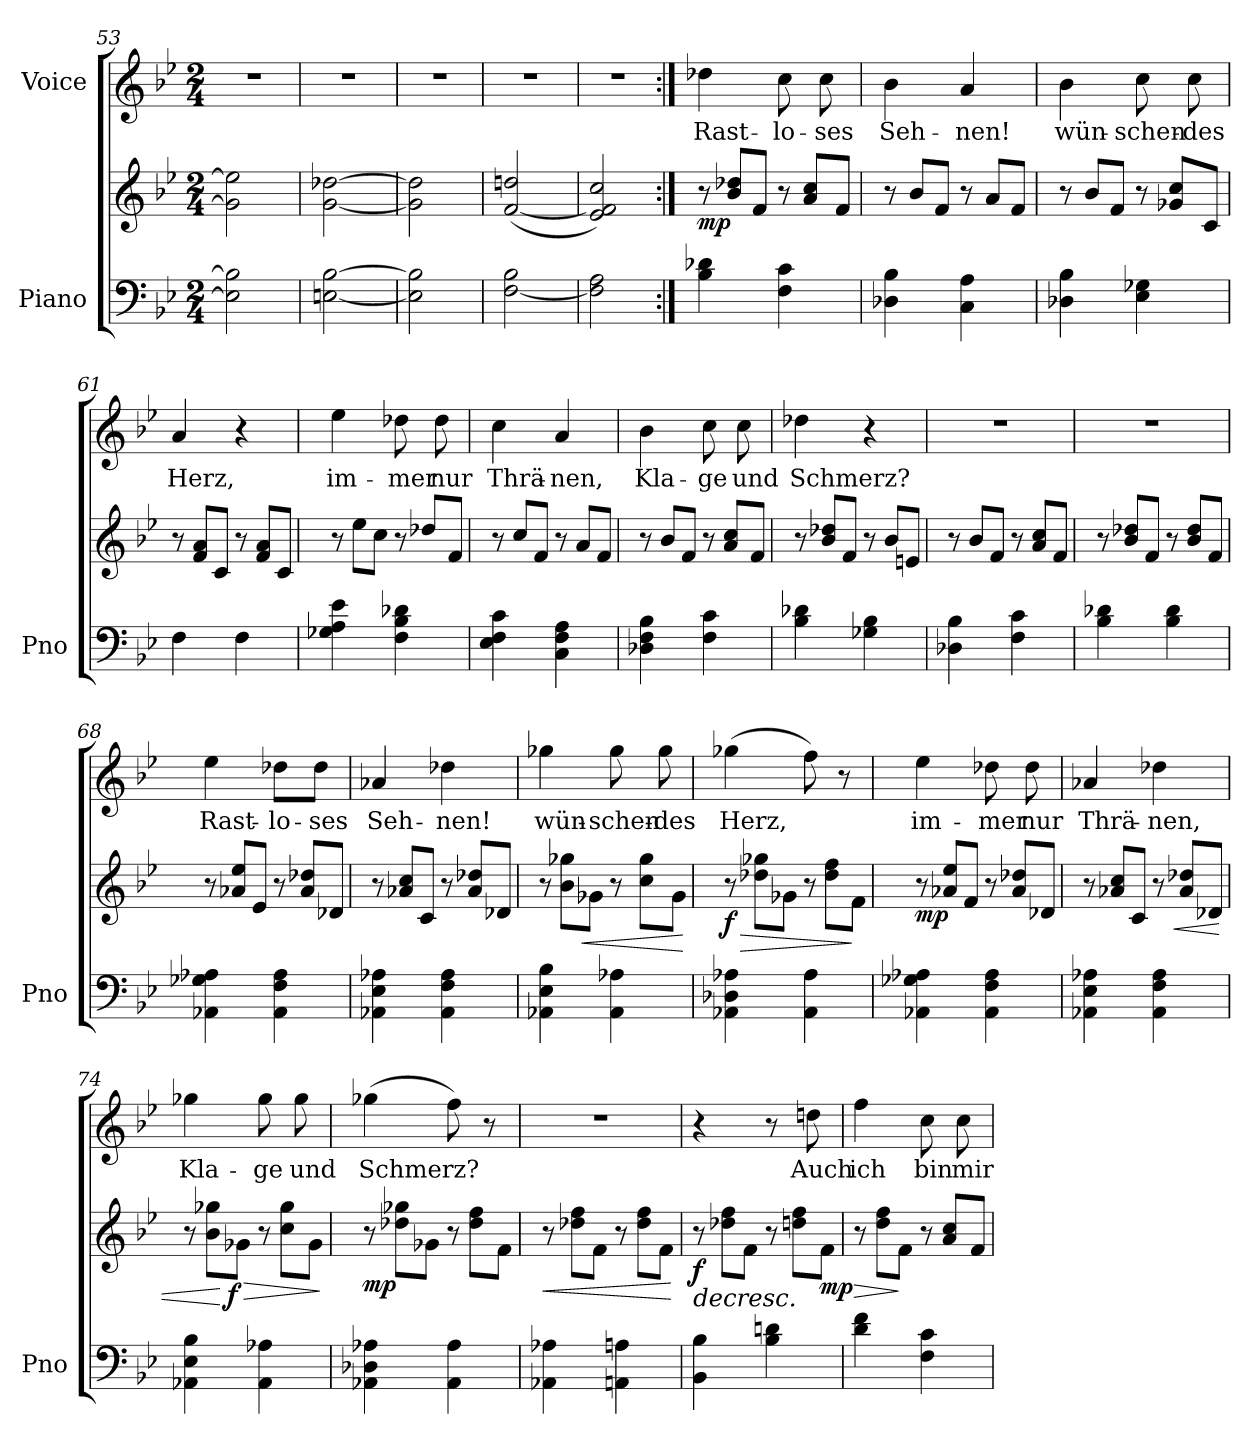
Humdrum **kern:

**kern	**kern	**dynam	**kern	**text
*part2	*part2	*part2	*part1	*part1
*staff3	*staff2	*staff2/3	*staff1	*staff1
*I"Piano	*	*	*I"Voice	*
*I'Pno	*	*	*	*
*clefF4	*clefG2	*	*clefG2	*
*k[b-e-]	*k[b-e-]	*	*k[b-e-]	*
*M2/4	*M2/4	*	*M2/4	*
=53	=53	=53	=53	=53
2E-\] 2B-\]	2g\] 2ee-\]	.	2r	.
=54	=54	=54	=54	=54
[2En\ [2B-\	[2g\ [2dd-X\	.	2r	.
=55	=55	=55	=55	=55
2E\] 2B-\]	2g\] 2dd-\]	.	2r	.
=56	=56	=56	=56	=56
[2F\ 2B-\	(>[2f/ 2ddn/	.	2r	.
=57	=57	=57	=57	=57
2F\] 2A\	2e-/ 2f/] 2cc/)	.	2r	.
!!LO:PB:g=z
=58:|!	=58:|!	=58:|!	=58:|!	=58:|!
*	*Xtuplet	*	*	*
!	!	!LO:DY:b	!	!LO:LY:b
4B-\ 4d-X\	12r	mp	4dd-X\	Rast-
.	12b-/ 12dd-X/L	.	.	.
.	12f/J	.	.	.
!	!	!	!	!LO:LY:b
4F\ 4c\	12r	.	8cc\	-lo-
.	12a/ 12cc/L	.	.	.
!	!	!	!	!LO:LY:b
.	.	.	8cc\	-ses
.	12f/J	.	.	.
=59	=59	=59	=59	=59
!	!	!	!	!LO:LY:b
4D-X\ 4B-\	12r	.	4b-\	Seh-
.	12b-/L	.	.	.
.	12f/J	.	.	.
!	!	!	!	!LO:LY:b
4C\ 4A\	12r	.	4a/	-nen!
.	12a/L	.	.	.
.	12f/J	.	.	.
=60	=60	=60	=60	=60
!	!	!	!	!LO:LY:b
4D-X\ 4B-\	12r	.	4b-\	wün-
.	12b-/L	.	.	.
.	12f/J	.	.	.
!	!	!	!	!LO:LY:b
4E-\ 4G-X\	12r	.	8cc\	-schen-
.	12g-X/ 12cc/L	.	.	.
!	!	!	!	!LO:LY:b
.	.	.	8cc\	-des
.	12c/J	.	.	.
=61	=61	=61	=61	=61
!	!	!	!	!LO:LY:b
4F\	12r	.	4a/	Herz,
.	12f/ 12a/L	.	.	.
.	12c/J	.	.	.
4F\	12r	.	4r	.
.	12f/ 12a/L	.	.	.
.	12c/J	.	.	.
=62	=62	=62	=62	=62
!	!	!	!	!LO:LY:b
4G-X\ 4A\ 4e-\	12r	.	4ee-\	im-
.	12ee-\L	.	.	.
.	12cc\J	.	.	.
!	!	!	!	!LO:LY:b
4F\ 4B-\ 4d-X\	12r	.	8dd-X\	-mer
.	12dd-X/L	.	.	.
!	!	!	!	!LO:LY:b
.	.	.	8dd-\	nur
.	12f/J	.	.	.
!!LO:LB:g=z
=63	=63	=63	=63	=63
!	!	!	!	!LO:LY:b
4E-\ 4F\ 4c\	12r	.	4cc\	Thrä-
.	12cc/L	.	.	.
.	12f/J	.	.	.
!	!	!	!	!LO:LY:b
4C\ 4F\ 4A\	12r	.	4a/	-nen,
.	12a/L	.	.	.
.	12f/J	.	.	.
=64	=64	=64	=64	=64
!	!	!	!	!LO:LY:b
4D-X\ 4F\ 4B-\	12r	.	4b-\	Kla-
.	12b-/L	.	.	.
.	12f/J	.	.	.
!	!	!	!	!LO:LY:b
4F\ 4c\	12r	.	8cc\	-ge
.	12a/ 12cc/L	.	.	.
!	!	!	!	!LO:LY:b
.	.	.	8cc\	und
.	12f/J	.	.	.
=65	=65	=65	=65	=65
!	!	!	!	!LO:LY:b
4B-\ 4d-X\	12r	.	4dd-X\	Schmerz?
.	12b-/ 12dd-X/L	.	.	.
.	12f/J	.	.	.
4G-X\ 4B-\	12r	.	4r	.
.	12b-/L	.	.	.
.	12en/J	.	.	.
=66	=66	=66	=66	=66
4D-X\ 4B-\	12r	.	2r	.
.	12b-/L	.	.	.
.	12f/J	.	.	.
4F\ 4c\	12r	.	.	.
.	12a/ 12cc/L	.	.	.
.	12f/J	.	.	.
=67	=67	=67	=67	=67
4B-\ 4d-X\	12r	.	2r	.
.	12b-/ 12dd-X/L	.	.	.
.	12f/J	.	.	.
4B-\ 4d-\	12r	.	.	.
.	12b-/ 12dd-/L	.	.	.
.	12f/J	.	.	.
!!LO:LB:g=z
=68	=68	=68	=68	=68
!	!	!	!	!LO:LY:b
4AA-X\ 4G-X\ 4A-X\	12r	.	4ee-\	Rast-
.	12a-X/ 12ee-/L	.	.	.
.	12e-/J	.	.	.
!	!	!	!	!LO:LY:b
4AA-\ 4F\ 4A-\	12r	.	8dd-X\L	-lo-
.	12a-/ 12dd-X/L	.	.	.
!	!	!	!	!LO:LY:b
.	.	.	8dd-\J	-ses
.	12d-X/J	.	.	.
=69	=69	=69	=69	=69
!	!	!	!	!LO:LY:b
4AA-X\ 4E-\ 4A-X\	12r	.	4a-X/	Seh-
.	12a-X/ 12cc/L	.	.	.
.	12c/J	.	.	.
!	!	!	!	!LO:LY:b
4AA-\ 4F\ 4A-\	12r	.	4dd-X\	-nen!
.	12a-/ 12dd-X/L	.	.	.
.	12d-X/J	.	.	.
=70	=70	=70	=70	=70
!	!	!	!	!LO:LY:b
4AA-X\ 4E-\ 4B-\	12r	.	4gg-X\	wün-
.	12b-\ 12gg-X\L	.	.	.
!	!	!LO:HP:b	!	!
.	12g-X\J	<	.	.
!	!	!	!	!LO:LY:b
4AA-\ 4A-X\	12r	.	8gg-\	schen-
.	12cc\ 12gg-\L	.	.	.
!	!	!	!	!LO:LY:b
.	.	.	8gg-\	-des
.	12g-\J	.	.	.
.	.	[	.	.
=71	=71	=71	=71	=71
!	!	!LO:HP:b	!	!LO:LY:b
!	!	!LO:DY:n=1:b	!	!
4AA-X\ 4D-X\ 4A-X\	12r	> f	(4gg-X\	Herz,
.	12dd-X\ 12gg-X\L	.	.	.
.	12g-X\J	.	.	.
4AA-\ 4A-\	12r	.	8ff\)	.
.	12dd-\ 12ff\L	.	.	.
.	.	.	8r	.
.	12f\J	]	.	.
=72	=72	=72	=72	=72
!	!	!LO:DY:b	!	!LO:LY:b
4AA-X\ 4G-X\ 4A-X\	12r	mp	4ee-\	im-
.	12a-X/ 12ee-/L	.	.	.
.	12f/J	.	.	.
!	!	!	!	!LO:LY:b
4AA-\ 4F\ 4A-\	12r	.	8dd-X\	-mer
.	12a-/ 12dd-X/L	.	.	.
!	!	!	!	!LO:LY:b
.	.	.	8dd-\	nur
.	12d-X/J	.	.	.
!!LO:LB:g=z
=73	=73	=73	=73	=73
!	!	!	!	!LO:LY:b
4AA-X\ 4E-\ 4A-X\	12r	.	4a-X/	Thrä-
.	12a-X/ 12cc/L	.	.	.
.	12c/J	.	.	.
!	!	!	!	!LO:LY:b
4AA-\ 4F\ 4A-\	12r	.	4dd-X\	-nen,
!	!	!LO:HP:b	!	!
.	12a-/ 12dd-X/L	<	.	.
.	12d-X/J	.	.	.
=74	=74	=74	=74	=74
!	!	!	!	!LO:LY:b
4AA-X\ 4E-\ 4B-\	12r	.	4gg-X\	Kla-
.	12b-\ 12gg-X\L	.	.	.
!	!	!LO:HP:n=1:b	!	!
!	!	!LO:DY:n=1:b	!	!
.	12g-X\J	[ > f	.	.
!	!	!	!	!LO:LY:b
4AA-\ 4A-X\	12r	.	8gg-\	-ge
.	12cc\ 12gg-\L	.	.	.
!	!	!	!	!LO:LY:b
.	.	.	8gg-\	und
.	12g-\J	.	.	.
.	.	]	.	.
=75	=75	=75	=75	=75
!	!	!LO:DY:b	!	!LO:LY:b
4AA-X\ 4D-X\ 4A-X\	12r	mp	(4gg-X\	Schmerz?
.	12dd-X\ 12gg-X\L	.	.	.
.	12g-X\J	.	.	.
4AA-\ 4A-\	12r	.	8ff\)	.
.	12dd-\ 12ff\L	.	.	.
.	.	.	8r	.
.	12f\J	.	.	.
=76	=76	=76	=76	=76
!	!	!LO:HP:b	!	!
4AA-X\ 4A-X\	12r	<	2r	.
.	12dd-X\ 12ff\L	.	.	.
.	12f\J	.	.	.
4AAn\ 4An\	12r	.	.	.
.	12dd-\ 12ff\L	.	.	.
.	12f\J	.	.	.
.	.	[	.	.
=77	=77	=77	=77	=77
!	!	!LO:HP:b	!	!
!	!	!LO:DY:n=1:b	!	!
4BB-\ 4B-\	12r	> f	4r	.
.	12dd-X\ 12ff\L	.	.	.
.	12f\J	.	.	.
4B-\ 4dn\	12r	.	8r	.
.	12ddn\ 12ff\L	.	.	.
!	!	!	!	!LO:LY:b
.	.	.	8ddn\	Auch
!	!	!LO:DY:n=2:b	!	!
.	12f\J	mp	.	.
.	.	]	.	.
!!LO:PB:g=z
=78	=78	=78	=78	=78
!	!	!LO:HP:b	!	!LO:LY:b
4d\ 4f\	12r	>	4ff\	ich
.	12dd\ 12ff\L	.	.	.
.	12f\J	]	.	.
!	!	!	!	!LO:LY:b
4F\ 4c\	12r	.	8cc\	bin
.	12a/ 12cc/L	.	.	.
!	!	!	!	!LO:LY:b
.	.	.	8cc\	mir
.	12f/J	.	.	.
=	=	=	=	=
*-	*-	*-	*-	*-
